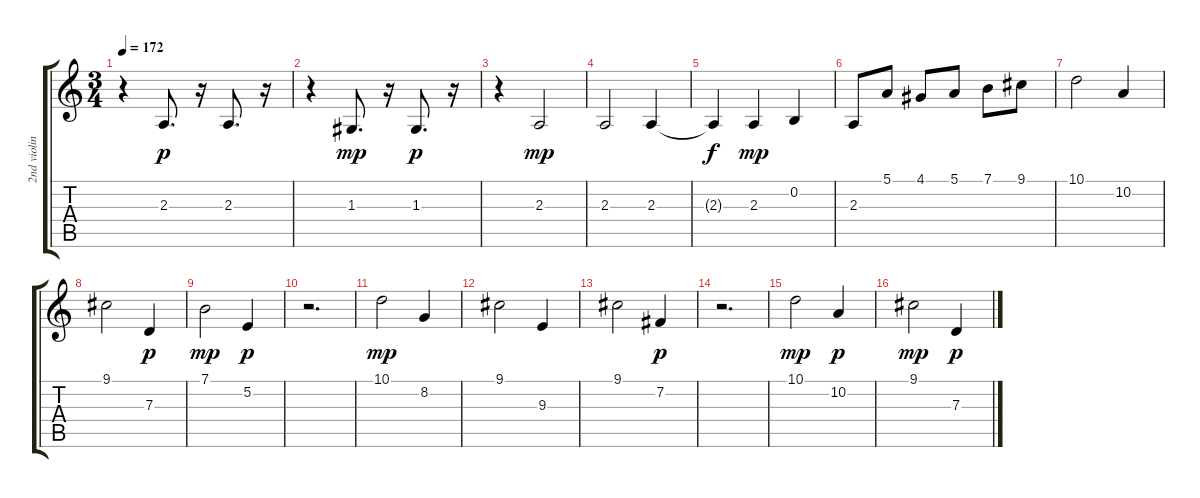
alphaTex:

\track ("2nd violins" "2nd violin") {instrument stringensemble1}
\staff {score tabs}
\tuning (E4 B3 G3 D3 A2 E2) {hide}
\ts (3 4)
\tempo 172
\clef g2
\ks c
r.4{dy p} 2.3.8{d} r.16 2.3.8{d} r.16 |
r.4 1.3.8{d dy mp} r.16 1.3.8{d dy p} r.16 |
r.4 2.3.2{dy mp} |
2.3.2 2.3.4 |
2.3{t}.4{dy f} 2.3.4{dy mp} 0.2.4 |
2.3.8 5.1.8 4.1.8 5.1.8 7.1.8 9.1.8 |
10.1.2 10.2.4 |
9.1.2 7.3.4{dy p} |
7.1.2{dy mp} 5.2.4{dy p} |
r.2{d} |
10.1.2{dy mp} 8.2.4 |
9.1.2 9.3.4 |
9.1.2 7.2.4{dy p} |
r.2{d} |
10.1.2{dy mp} 10.2.4{dy p} |
9.1.2{dy mp} 7.3.4{dy p}
